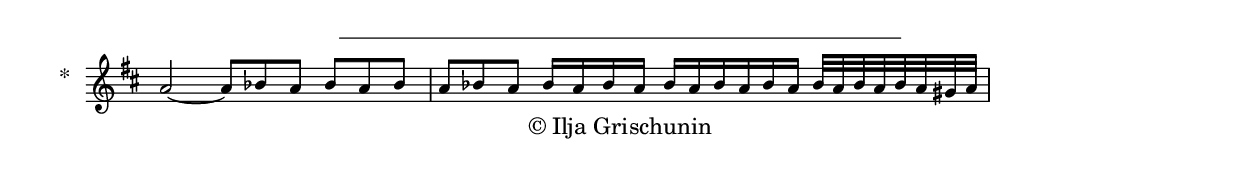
\version "2.19.15"

\language "deutsch"

\header {
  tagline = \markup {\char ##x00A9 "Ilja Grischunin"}
}

\markup { 
  \null 
  \footnote 
  \null 
  \concat { 
    "*" \hspace #1.5
    \score {
      \relative {
      	\key d \major
      	\magnifyStaff #(magstep -2)
      	\override Staff.TimeSignature #'stencil = ##f
      	\override TupletNumber #'transparent = ##t
      	a'2~ \tuplet 3/2 4 {a8 b a b a b a b a}
      	b16 a b a \tuplet 6/4{b a b a b a} b32 a b a b a gis a
      }
      \layout {
        indent = 0
      }
    }
  }
}